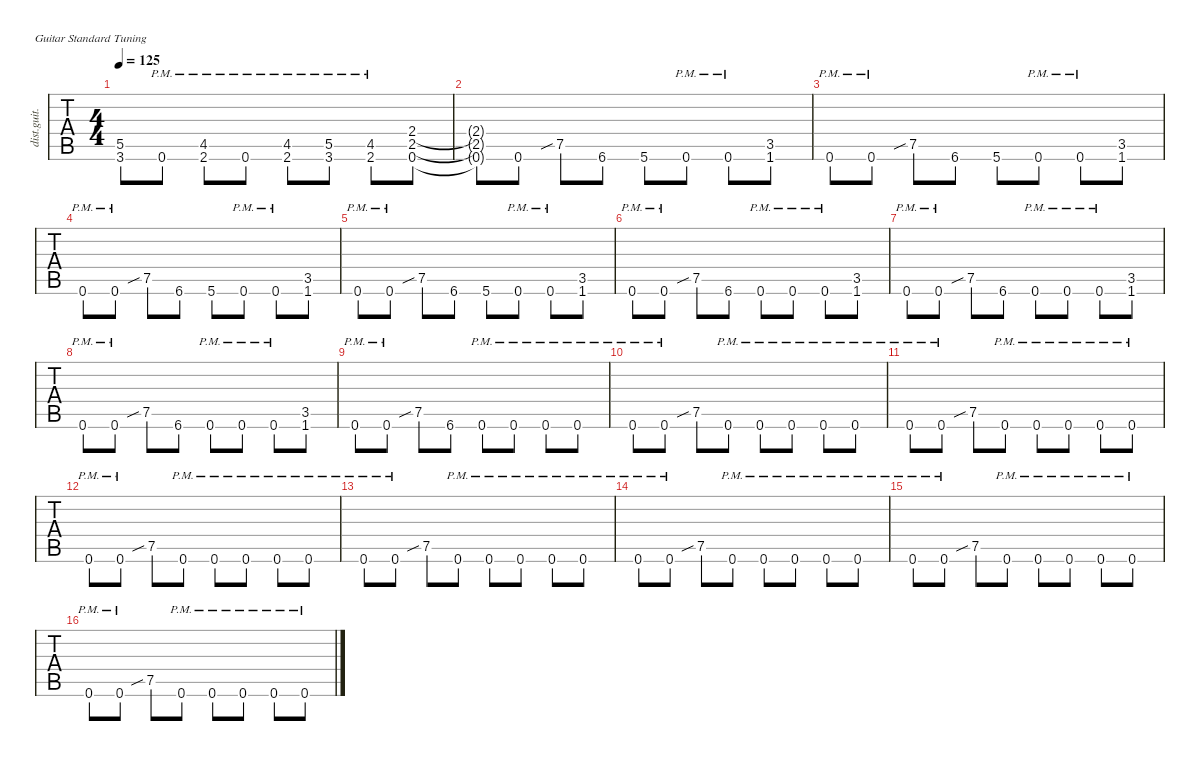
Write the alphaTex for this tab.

\defaultSystemsLayout 4
\hideDynamics
\bracketExtendMode nobrackets
\otherSystemsTrackNameOrientation horizontal
\track ("Rhythm Guitar 1 (James)" "dist.guit.") {defaultSystemsLayout 4 multiBarRest instrument distortionguitar}
\staff {tabs}
\tuning (E4 B3 G3 D3 A2 E2)
\ts (4 4)
\tempo 125
\clef g2
\ks c
(3.6{t} 5.5{t}).8{dy mf} 0.6{pm}.8 (2.6{pm acc #} 4.5{pm acc #}).8 0.6{pm}.8 (2.6{pm acc #} 4.5{pm acc #}).8 (3.6{pm} 5.5{pm}).8 (4.5{pm acc #} 2.6{pm acc #}).8 (0.6 2.5 2.4).8 |
(0.6{t} 2.5{t} 2.4{t}).8 0.6.8 7.5{sib}.8 6.6{acc #}.8 5.6.8 0.6{pm}.8 0.6{pm}.8 (1.6 3.5).8 |
0.6{pm}.8 0.6{pm}.8 7.5{sib}.8 6.6{acc #}.8 5.6.8 0.6{pm}.8 0.6{pm}.8 (1.6 3.5).8 |
0.6{pm}.8 0.6{pm}.8 7.5{sib}.8 6.6{acc #}.8 5.6.8 0.6{pm}.8 0.6{pm}.8 (1.6 3.5).8 |
0.6{pm}.8 0.6{pm}.8 7.5{sib}.8 6.6{acc #}.8 5.6.8 0.6{pm}.8 0.6{pm}.8 (1.6 3.5).8 |
0.6{pm}.8 0.6{pm}.8 7.5{sib}.8 6.6{acc #}.8 0.6{pm}.8 0.6{pm}.8 0.6{pm}.8 (1.6 3.5).8 |
0.6{pm}.8 0.6{pm}.8 7.5{sib}.8 6.6{acc #}.8 0.6{pm}.8 0.6{pm}.8 0.6{pm}.8 (1.6 3.5).8 |
0.6{pm}.8 0.6{pm}.8 7.5{sib}.8 6.6{acc #}.8 0.6{pm}.8 0.6{pm}.8 0.6{pm}.8 (1.6 3.5).8 |
0.6{pm}.8 0.6{pm}.8 7.5{sib}.8 6.6{acc #}.8 0.6{pm}.8 0.6{pm}.8 0.6{pm}.8 0.6{pm}.8 |
0.6{pm}.8 0.6{pm}.8 7.5{sib}.8 0.6{pm}.8 0.6{pm}.8 0.6{pm}.8 0.6{pm}.8 0.6{pm}.8 |
0.6{pm}.8 0.6{pm}.8 7.5{sib}.8 0.6{pm}.8 0.6{pm}.8 0.6{pm}.8 0.6{pm}.8 0.6{pm}.8 |
0.6{pm}.8 0.6{pm}.8 7.5{sib}.8 0.6{pm}.8 0.6{pm}.8 0.6{pm}.8 0.6{pm}.8 0.6{pm}.8 |
0.6{pm}.8 0.6{pm}.8 7.5{sib}.8 0.6{pm}.8 0.6{pm}.8 0.6{pm}.8 0.6{pm}.8 0.6{pm}.8 |
0.6{pm}.8 0.6{pm}.8 7.5{sib}.8 0.6{pm}.8 0.6{pm}.8 0.6{pm}.8 0.6{pm}.8 0.6{pm}.8 |
0.6{pm}.8 0.6{pm}.8 7.5{sib}.8 0.6{pm}.8 0.6{pm}.8 0.6{pm}.8 0.6{pm}.8 0.6{pm}.8 |
0.6{pm}.8 0.6{pm}.8 7.5{sib}.8 0.6{pm}.8 0.6{pm}.8 0.6{pm}.8 0.6{pm}.8 0.6{pm}.8
